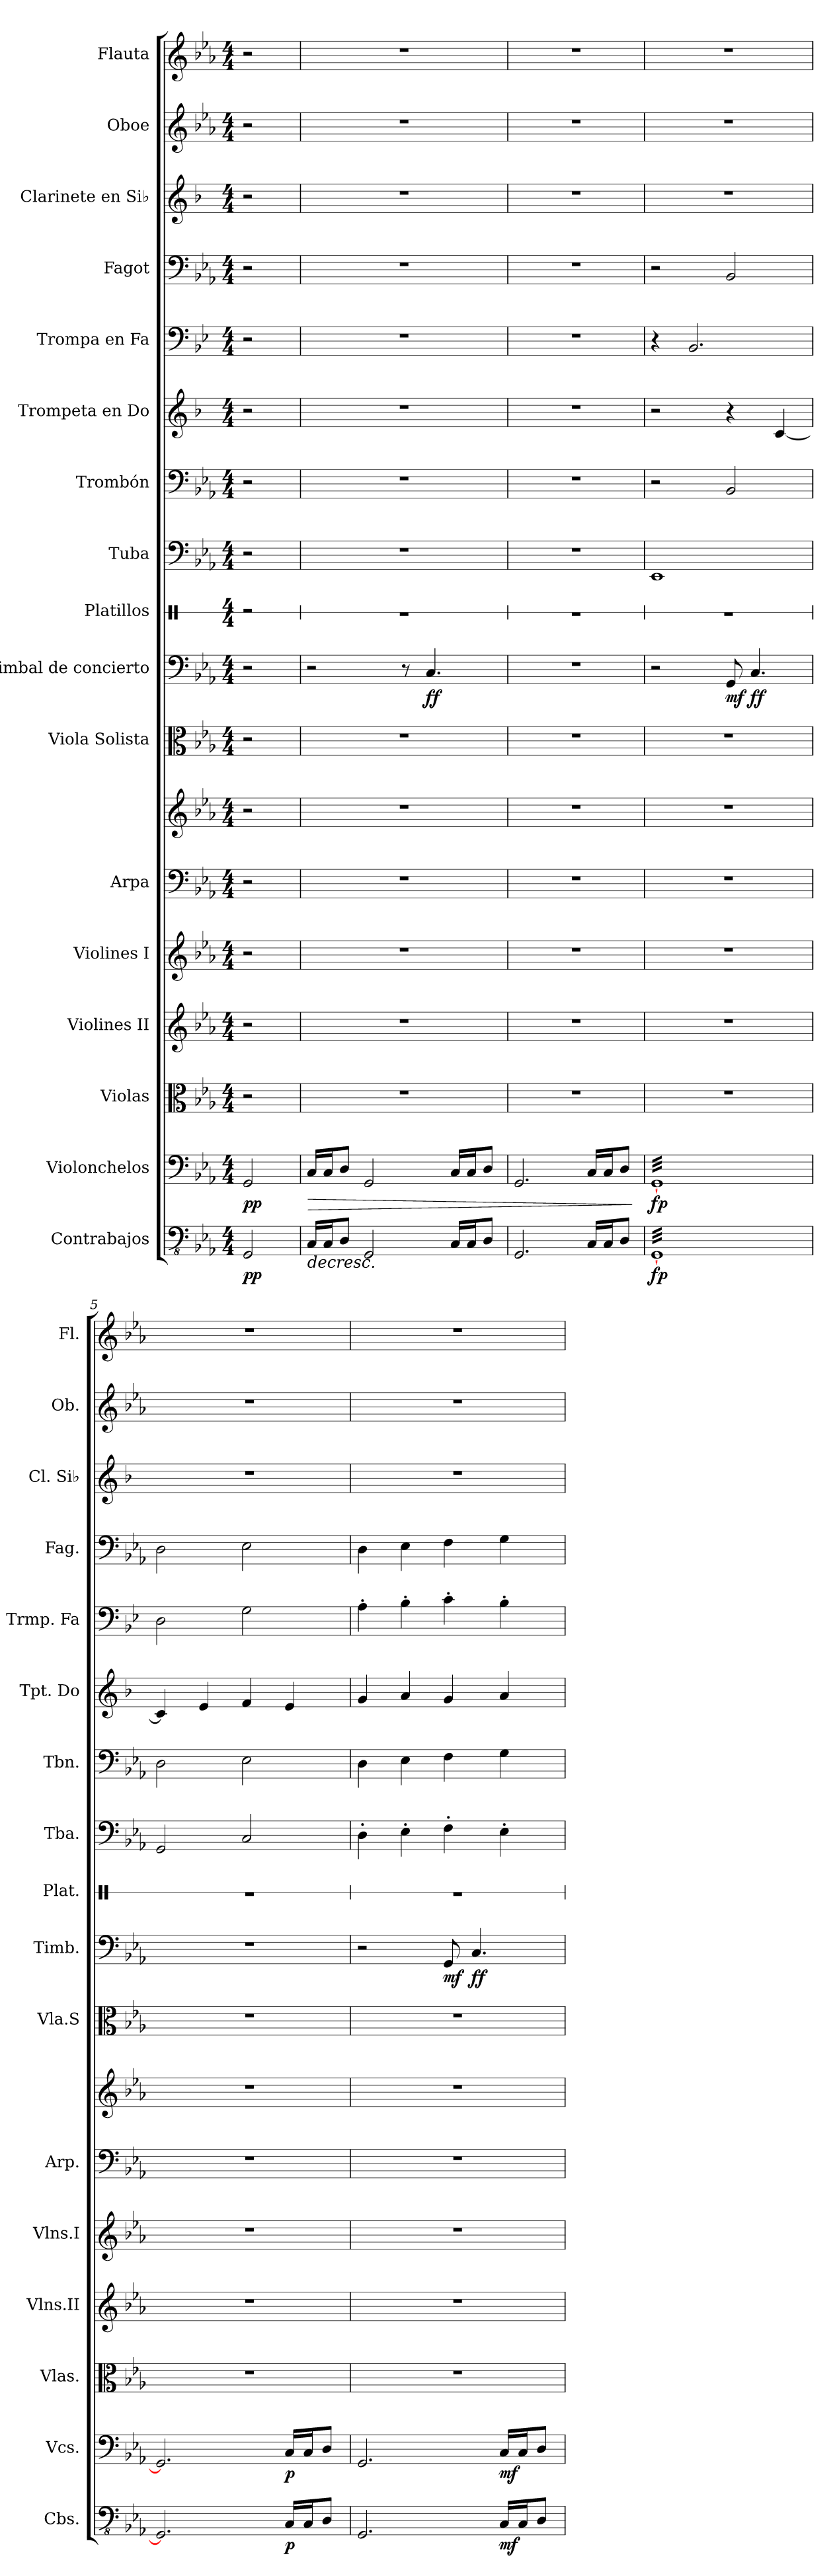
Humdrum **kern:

**kern	**dynam	**kern	**dynam	**kern	**kern	**kern	**kern	**kern	**kern	**kern	**dynam	**kern	**kern	**kern	**kern	**kern	**kern	**kern	**kern	**kern
*part17	*part17	*part16	*part16	*part15	*part14	*part13	*part12	*part12	*part11	*part10	*part10	*part9	*part8	*part7	*part6	*part5	*part4	*part3	*part2	*part1
*staff18	*staff18	*staff17	*staff17	*staff16	*staff15	*staff14	*staff13	*staff12	*staff11	*staff10	*staff10	*staff9	*staff8	*staff7	*staff6	*staff5	*staff4	*staff3	*staff2	*staff1
*I"Contrabajos	*	*I"Violonchelos	*	*I"Violas	*I"Violines II	*I"Violines I	*I"Arpa	*	*I"Viola Solista	*I"Timbal de concierto	*	*I"Platillos	*I"Tuba	*I"Trombón	*I"Trompeta en Do	*I"Trompa en Fa	*I"Fagot	*I"Clarinete en Si♭	*I"Oboe	*I"Flauta
*I'Cbs.	*	*I'Vcs.	*	*I'Vlas.	*I'Vlns.II	*I'Vlns.I	*I'Arp.	*	*I'Vla.S	*I'Timb.	*	*I'Plat.	*I'Tba.	*I'Tbn.	*I'Tpt. Do	*I'Trmp. Fa	*I'Fag.	*I'Cl. Si♭	*I'Ob.	*I'Fl.
*	*	*	*	*	*	*	*	*	*	*	*	*stria1	*	*	*	*	*	*	*	*
*clefFv4	*	*clefF4	*	*clefC3	*clefG2	*clefG2	*clefF4	*clefG2	*clefC3	*clefF4	*	*clefX	*clefF4	*clefF4	*clefG2	*clefF4	*clefF4	*clefG2	*clefG2	*clefG2
*	*	*	*	*	*	*	*	*	*	*	*	*	*	*	*ITrd1c2	*ITrd4c7	*	*ITrd1c2	*	*
*k[b-e-a-]	*	*k[b-e-a-]	*	*k[b-e-a-]	*k[b-e-a-]	*k[b-e-a-]	*k[b-e-a-]	*k[b-e-a-]	*k[b-e-a-]	*k[b-e-a-]	*	*k[]	*k[b-e-a-]	*k[b-e-a-]	*k[b-e-a-]	*k[b-e-a-]	*k[b-e-a-]	*k[b-e-a-]	*k[b-e-a-]	*k[b-e-a-]
*M4/4	*	*M4/4	*	*M4/4	*M4/4	*M4/4	*M4/4	*M4/4	*M4/4	*M4/4	*	*M4/4	*M4/4	*M4/4	*M4/4	*M4/4	*M4/4	*M4/4	*M4/4	*M4/4
=1	=1	=1	=1	=1	=1	=1	=1	=1	=1	=1	=1	=1	=1	=1	=1	=1	=1	=1	=1	=1
!	!LO:DY:b	!	!LO:DY:b	!	!	!	!	!	!	!	!	!	!	!	!	!	!	!	!	!
2GGG/	pp	2GG/	pp	2r	2r	2r	2r	2r	2r	2r	.	2r	2r	2r	2r	2r	2r	2r	2r	2r
=2	=2	=2	=2	=2	=2	=2	=2	=2	=2	=2	=2	=2	=2	=2	=2	=2	=2	=2	=2	=2
!!LO:REH:place=s1:a:B:t=In the Sun's Core
*	*	*	*	*	*	*	*	*	*	*	*	*	*	*	*	*	*	*	*	*MM110
!	!LO:HP:b	!	!LO:HP:b	!	!	!	!	!	!	!	!	!	!	!	!	!	!	!	!	!
16CC/LL	>	16C/LL	>	1r	1r	1r	1r	1r	1r	2r	.	1r	1r	1r	1r	1r	1r	1r	1r	1r
16CC/J	.	16C/J	.	.	.	.	.	.	.	.	.	.	.	.	.	.	.	.	.	.
8DD/J	.	8D/J	.	.	.	.	.	.	.	.	.	.	.	.	.	.	.	.	.	.
2GGG/	.	2GG/	.	.	.	.	.	.	.	.	.	.	.	.	.	.	.	.	.	.
.	.	.	.	.	.	.	.	.	.	8r	.	.	.	.	.	.	.	.	.	.
!	!	!	!	!	!	!	!	!	!	!	!LO:DY:b	!	!	!	!	!	!	!	!	!
.	.	.	.	.	.	.	.	.	.	4.C/	ff	.	.	.	.	.	.	.	.	.
16CC/LL	.	16C/LL	.	.	.	.	.	.	.	.	.	.	.	.	.	.	.	.	.	.
16CC/J	.	16C/J	.	.	.	.	.	.	.	.	.	.	.	.	.	.	.	.	.	.
8DD/J	.	8D/J	.	.	.	.	.	.	.	.	.	.	.	.	.	.	.	.	.	.
=3	=3	=3	=3	=3	=3	=3	=3	=3	=3	=3	=3	=3	=3	=3	=3	=3	=3	=3	=3	=3
2.GGG/	.	2.GG/	.	1r	1r	1r	1r	1r	1r	1r	.	1r	1r	1r	1r	1r	1r	1r	1r	1r
16CC/LL	.	16C/LL	.	.	.	.	.	.	.	.	.	.	.	.	.	.	.	.	.	.
16CC/J	.	16C/J	.	.	.	.	.	.	.	.	.	.	.	.	.	.	.	.	.	.
8DD/J	.	8D/J	.	.	.	.	.	.	.	.	.	.	.	.	.	.	.	.	.	.
.	.	.	]	.	.	.	.	.	.	.	.	.	.	.	.	.	.	.	.	.
=4	=4	=4	=4	=4	=4	=4	=4	=4	=4	=4	=4	=4	=4	=4	=4	=4	=4	=4	=4	=4
!	!LO:DY:b	!	!LO:DY:b	!	!	!	!	!	!	!	!	!	!	!	!	!	!	!	!	!
*tremolo	*	*	*	*	*	*	*	*	*	*	*	*	*	*	*	*	*	*	*	*
*	*	*tremolo	*	*	*	*	*	*	*	*	*	*	*	*	*	*	*	*	*	*
[32GGGLLL	fp	[32GGLLL	fp	1r	1r	1r	1r	1r	1r	2r	.	1r	1EE-	2r	2r	4r	2r	1r	1r	1r
32GGG	.	32GG	.	.	.	.	.	.	.	.	.	.	.	.	.	.	.	.	.	.
32GGG	.	32GG	.	.	.	.	.	.	.	.	.	.	.	.	.	.	.	.	.	.
32GGG	.	32GG	.	.	.	.	.	.	.	.	.	.	.	.	.	.	.	.	.	.
32GGG	.	32GG	.	.	.	.	.	.	.	.	.	.	.	.	.	.	.	.	.	.
32GGG	.	32GG	.	.	.	.	.	.	.	.	.	.	.	.	.	.	.	.	.	.
32GGG	.	32GG	.	.	.	.	.	.	.	.	.	.	.	.	.	.	.	.	.	.
32GGG	.	32GG	.	.	.	.	.	.	.	.	.	.	.	.	.	.	.	.	.	.
32GGG	.	32GG	.	.	.	.	.	.	.	.	.	.	.	.	.	2.EE-/	.	.	.	.
32GGG	.	32GG	.	.	.	.	.	.	.	.	.	.	.	.	.	.	.	.	.	.
32GGG	.	32GG	.	.	.	.	.	.	.	.	.	.	.	.	.	.	.	.	.	.
32GGG	.	32GG	.	.	.	.	.	.	.	.	.	.	.	.	.	.	.	.	.	.
32GGG	.	32GG	.	.	.	.	.	.	.	.	.	.	.	.	.	.	.	.	.	.
32GGG	.	32GG	.	.	.	.	.	.	.	.	.	.	.	.	.	.	.	.	.	.
32GGG	.	32GG	.	.	.	.	.	.	.	.	.	.	.	.	.	.	.	.	.	.
32GGG	.	32GG	.	.	.	.	.	.	.	.	.	.	.	.	.	.	.	.	.	.
!	!	!	!	!	!	!	!	!	!	!	!LO:DY:b	!	!	!	!	!	!	!	!	!
32GGG	.	32GG	.	.	.	.	.	.	.	8GG/	mf	.	.	2BB-/	4r	.	2BB-/	.	.	.
32GGG	.	32GG	.	.	.	.	.	.	.	.	.	.	.	.	.	.	.	.	.	.
32GGG	.	32GG	.	.	.	.	.	.	.	.	.	.	.	.	.	.	.	.	.	.
32GGG	.	32GG	.	.	.	.	.	.	.	.	.	.	.	.	.	.	.	.	.	.
!	!	!	!	!	!	!	!	!	!	!	!LO:DY:b	!	!	!	!	!	!	!	!	!
32GGG	.	32GG	.	.	.	.	.	.	.	4.C/	ff	.	.	.	.	.	.	.	.	.
32GGG	.	32GG	.	.	.	.	.	.	.	.	.	.	.	.	.	.	.	.	.	.
32GGG	.	32GG	.	.	.	.	.	.	.	.	.	.	.	.	.	.	.	.	.	.
32GGG	.	32GG	.	.	.	.	.	.	.	.	.	.	.	.	.	.	.	.	.	.
32GGG	.	32GG	.	.	.	.	.	.	.	.	.	.	.	.	[4B-/	.	.	.	.	.
32GGG	.	32GG	.	.	.	.	.	.	.	.	.	.	.	.	.	.	.	.	.	.
32GGG	.	32GG	.	.	.	.	.	.	.	.	.	.	.	.	.	.	.	.	.	.
32GGG	.	32GG	.	.	.	.	.	.	.	.	.	.	.	.	.	.	.	.	.	.
32GGG	.	32GG	.	.	.	.	.	.	.	.	.	.	.	.	.	.	.	.	.	.
32GGG	.	32GG	.	.	.	.	.	.	.	.	.	.	.	.	.	.	.	.	.	.
32GGG	.	32GG	.	.	.	.	.	.	.	.	.	.	.	.	.	.	.	.	.	.
32GGGJJJ	.	32GGJJJ	.	.	.	.	.	.	.	.	.	.	.	.	.	.	.	.	.	.
*	*	*Xtremolo	*	*	*	*	*	*	*	*	*	*	*	*	*	*	*	*	*	*
*Xtremolo	*	*	*	*	*	*	*	*	*	*	*	*	*	*	*	*	*	*	*	*
.	]	.	.	.	.	.	.	.	.	.	.	.	.	.	.	.	.	.	.	.
=5	=5	=5	=5	=5	=5	=5	=5	=5	=5	=5	=5	=5	=5	=5	=5	=5	=5	=5	=5	=5
2.GGG/]	.	2.GG/]	.	1r	1r	1r	1r	1r	1r	1r	.	1r	2GG/	2D\	4B-/]	2GG\	2D\	1r	1r	1r
.	.	.	.	.	.	.	.	.	.	.	.	.	.	.	4d/	.	.	.	.	.
.	.	.	.	.	.	.	.	.	.	.	.	.	2C/	2E-\	4e-/	2C\	2E-\	.	.	.
!	!LO:DY:b	!	!LO:DY:b	!	!	!	!	!	!	!	!	!	!	!	!	!	!	!	!	!
16CC/LL	p	16C/LL	p	.	.	.	.	.	.	.	.	.	.	.	4d/	.	.	.	.	.
16CC/J	.	16C/J	.	.	.	.	.	.	.	.	.	.	.	.	.	.	.	.	.	.
8DD/J	.	8D/J	.	.	.	.	.	.	.	.	.	.	.	.	.	.	.	.	.	.
=6	=6	=6	=6	=6	=6	=6	=6	=6	=6	=6	=6	=6	=6	=6	=6	=6	=6	=6	=6	=6
2.GGG/	.	2.GG/	.	1r	1r	1r	1r	1r	1r	2r	.	1r	4D'\	4D\	4f/	4D'\	4D\	1r	1r	1r
.	.	.	.	.	.	.	.	.	.	.	.	.	4E-'\	4E-\	4g/	4E-'\	4E-\	.	.	.
!	!	!	!	!	!	!	!	!	!	!	!LO:DY:b	!	!	!	!	!	!	!	!	!
.	.	.	.	.	.	.	.	.	.	8GG/	mf	.	4F'\	4F\	4f/	4F'\	4F\	.	.	.
!	!	!	!	!	!	!	!	!	!	!	!LO:DY:b	!	!	!	!	!	!	!	!	!
.	.	.	.	.	.	.	.	.	.	4.C/	ff	.	.	.	.	.	.	.	.	.
!	!LO:DY:b	!	!LO:DY:b	!	!	!	!	!	!	!	!	!	!	!	!	!	!	!	!	!
16CC/LL	mf	16C/LL	mf	.	.	.	.	.	.	.	.	.	4E-'\	4G\	4g/	4E-'\	4G\	.	.	.
16CC/J	.	16C/J	.	.	.	.	.	.	.	.	.	.	.	.	.	.	.	.	.	.
8DD/J	.	8D/J	.	.	.	.	.	.	.	.	.	.	.	.	.	.	.	.	.	.
=	=	=	=	=	=	=	=	=	=	=	=	=	=	=	=	=	=	=	=	=
*-	*-	*-	*-	*-	*-	*-	*-	*-	*-	*-	*-	*-	*-	*-	*-	*-	*-	*-	*-	*-
